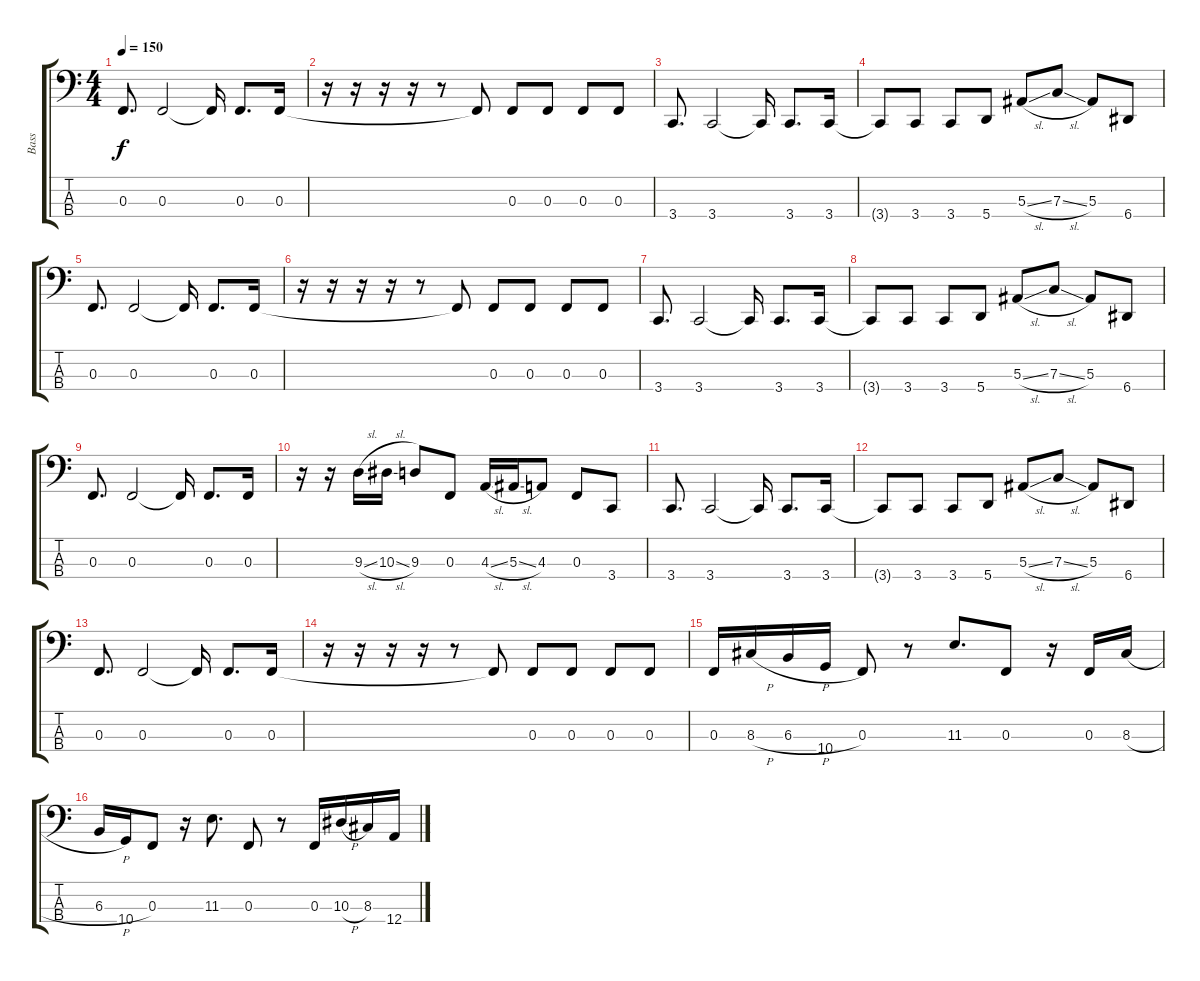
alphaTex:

\track ("Bass" "Bass") {instrument electricbasspick}
\staff {score tabs}
\tuning (D2 Bb1 F1 A0) {hide}
\ts (4 4)
\tempo 150
\clef f4
\ks c
0.3.8{d dy f} 0.3.2 0.3{t}.16 0.3.8{d} 0.3.16 |
r.16 r.16 r.16 r.16 r.8 0.3{t}.8 0.3.8 0.3.8 0.3.8 0.3.8 |
3.4.8{d} 3.4.2 3.4{t}.16 3.4.8{d} 3.4.16 |
3.4{t}.8 3.4.8 3.4.8 5.4.8 5.3{sl}.8 7.3{sl}.8 5.3.8 6.4.8 |
0.3.8{d} 0.3.2 0.3{t}.16 0.3.8{d} 0.3.16 |
r.16 r.16 r.16 r.16 r.8 0.3{t}.8 0.3.8 0.3.8 0.3.8 0.3.8 |
3.4.8{d} 3.4.2 3.4{t}.16 3.4.8{d} 3.4.16 |
3.4{t}.8 3.4.8 3.4.8 5.4.8 5.3{sl}.8 7.3{sl}.8 5.3.8 6.4.8 |
0.3.8{d} 0.3.2 0.3{t}.16 0.3.8{d} 0.3.16 |
r.16 r.16 9.3{sl}.16 10.3{sl}.16 9.3.8 0.3.8 4.3{sl}.16 5.3{sl}.16 4.3.8 0.3.8 3.4.8 |
3.4.8{d} 3.4.2 3.4{t}.16 3.4.8{d} 3.4.16 |
3.4{t}.8 3.4.8 3.4.8 5.4.8 5.3{sl}.8 7.3{sl}.8 5.3.8 6.4.8 |
0.3.8{d} 0.3.2 0.3{t}.16 0.3.8{d} 0.3.16 |
r.16 r.16 r.16 r.16 r.8 0.3{t}.8 0.3.8 0.3.8 0.3.8 0.3.8 |
0.3.16 8.3{h}.16 6.3{h}.16 10.4.16 0.3.8 r.8 11.3.8{d} 0.3.8 r.16 0.3.16 8.3{h}.16 |
6.3{h}.16 10.4.16 0.3.8 r.16 11.3.8{d} 0.3.8 r.8 0.3.16 10.3{h}.16 8.3{h}.16 12.4.16
